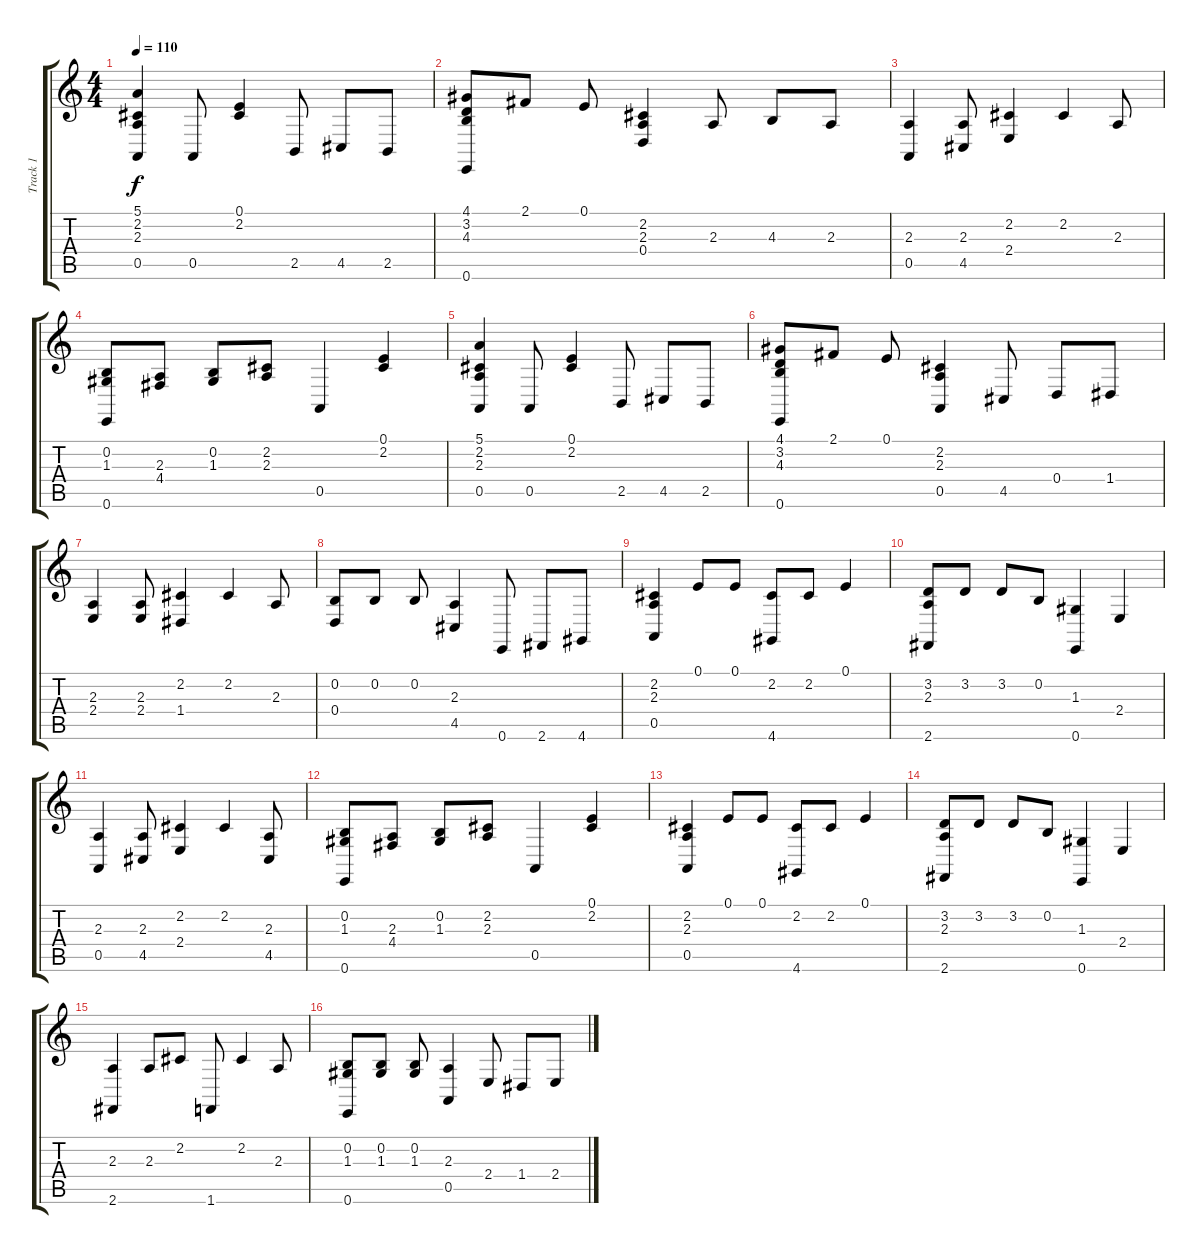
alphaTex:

\track ("Track 1" "Track 1") {instrument pad4choir}
\staff {score tabs}
\tuning (E4 B3 G3 D3 A2 E2) {hide}
\ts (4 4)
\tempo 110
\clef g2
\ks c
(5.1 2.2 2.3 0.5).4{dy f instrument pad4choir} 0.5.8 (0.1 2.2).4 2.5.8 4.5.8 2.5.8 |
(4.1 3.2 4.3 0.6).8 2.1.8 0.1.8 (2.2 2.3 0.4).4 2.3.8 4.3.8 2.3.8 |
(2.3 0.5).4 (2.3 4.5).8 (2.2 2.4).4 2.2.4 2.3.8 |
(0.2 1.3 0.6).8 (2.3 4.4).8 (0.2 1.3).8 (2.2 2.3).8 0.5.4 (0.1 2.2).4 |
(5.1 2.2 2.3 0.5).4 0.5.8 (0.1 2.2).4 2.5.8 4.5.8 2.5.8 |
(4.1 3.2 4.3 0.6).8 2.1.8 0.1.8 (2.2 2.3 0.5).4 4.5.8 0.4.8 1.4.8 |
(2.3 2.4).4 (2.3 2.4).8 (2.2 1.4).4 2.2.4 2.3.8 |
(0.2 0.4).8 0.2.8 0.2.8 (2.3 4.5).4 0.6.8 2.6.8 4.6.8 |
(2.2 2.3 0.5).4 0.1.8 0.1.8 (2.2 4.6).8 2.2.8 0.1.4 |
(3.2 2.3 2.6).8 3.2.8 3.2.8 0.2.8 (1.3 0.6).4 2.4.4 |
(2.3 0.5).4 (2.3 4.5).8 (2.2 2.4).4 2.2.4 (2.3 4.5).8 |
(0.2 1.3 0.6).8 (2.3 4.4).8 (0.2 1.3).8 (2.2 2.3).8 0.5.4 (0.1 2.2).4 |
(2.2 2.3 0.5).4 0.1.8 0.1.8 (2.2 4.6).8 2.2.8 0.1.4 |
(3.2 2.3 2.6).8 3.2.8 3.2.8 0.2.8 (1.3 0.6).4 2.4.4 |
(2.3 2.6).4 2.3.8 2.2.8 1.6.8 2.2.4 2.3.8 |
(0.2 1.3 0.6).8 (0.2 1.3).8 (0.2 1.3).8 (2.3 0.5).4 2.4.8 1.4.8 2.4.8
